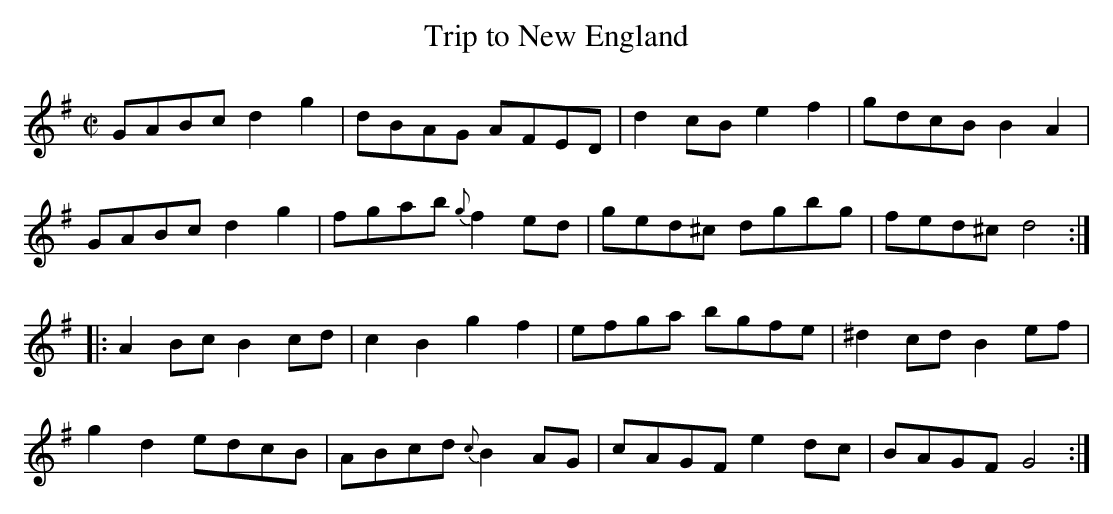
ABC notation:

X:1
T:Trip to New England
M:C|
L:1/8
K:G
GABc d2g2|dBAG AFED|d2 cB e2f2|gdcB B2A2|
GABc d2g2|fgab {g}f2 ed|ged^c dgbg|fed^c d4:|
|:A2 Bc B2cd|c2B2g2f2|efga bgfe|^d2 cd B2 ef|
g2d2 edcB|ABcd {c}B2 AG|cAGF e2 dc|BAGF G4:|]
